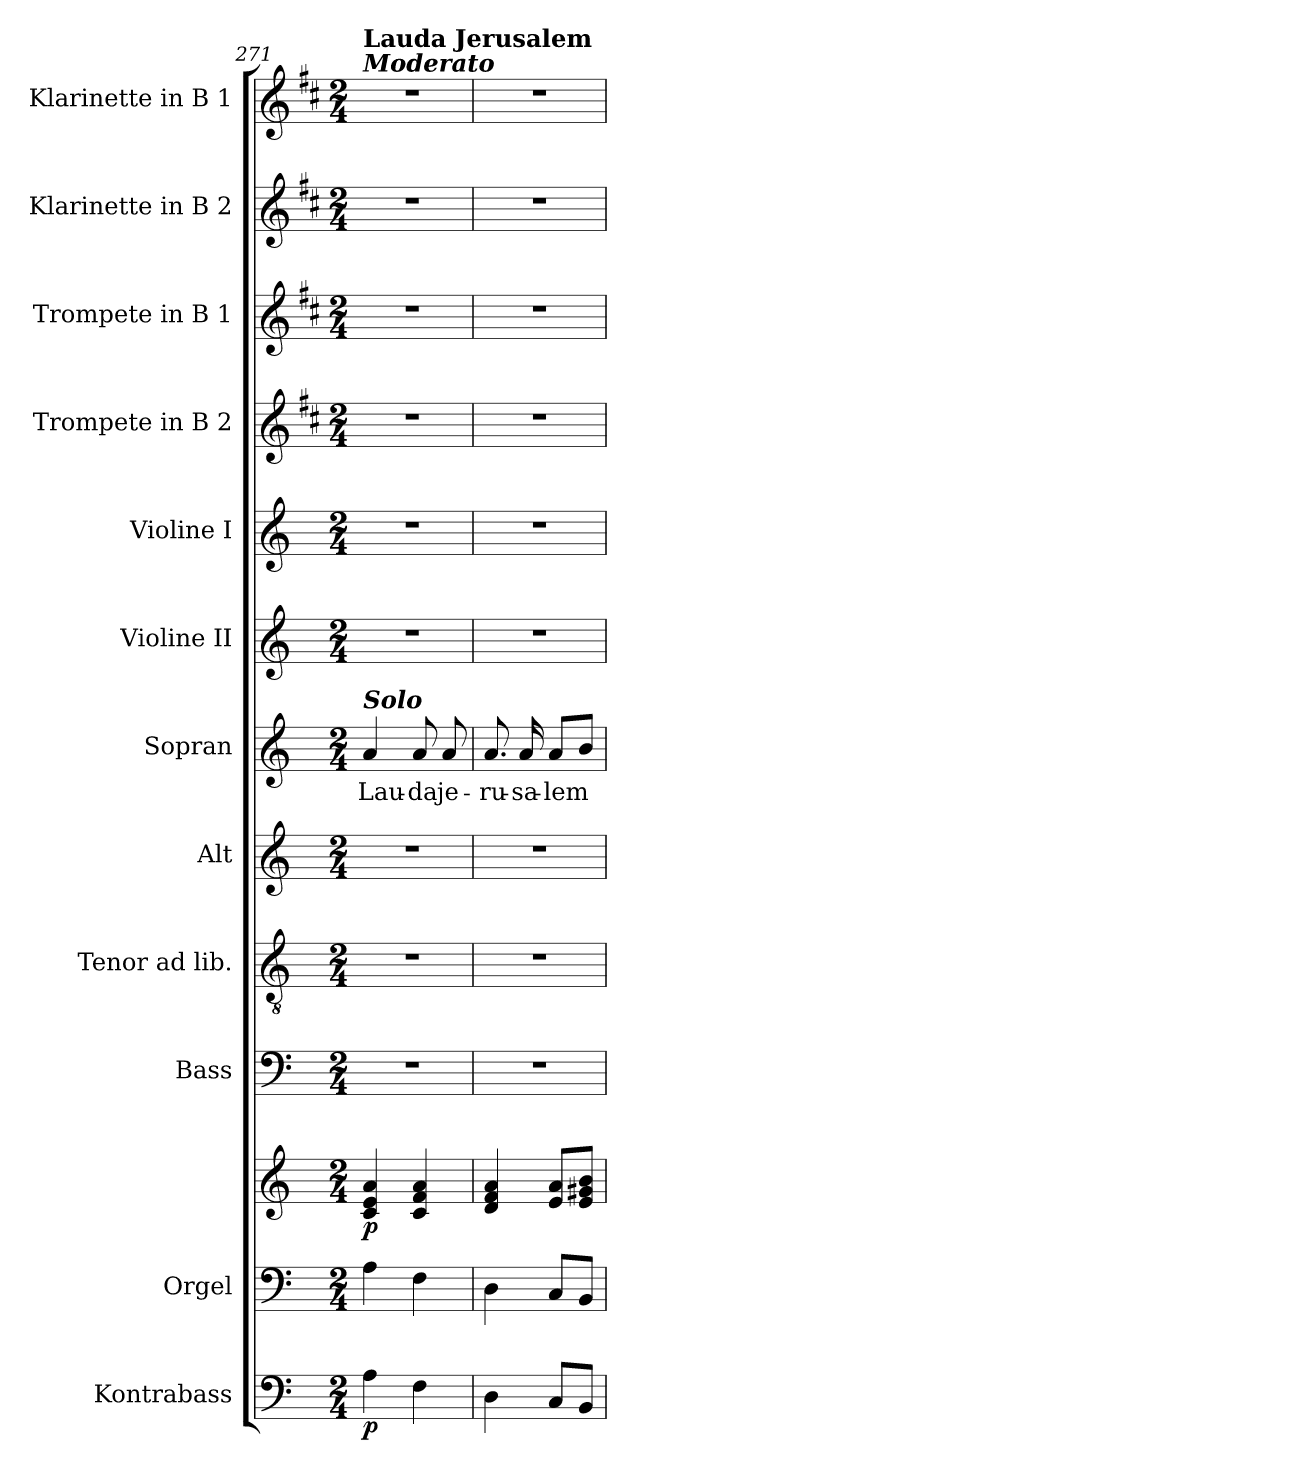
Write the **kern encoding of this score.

**kern	**dynam	**kern	**kern	**dynam	**kern	**kern	**kern	**kern	**text	**kern	**kern	**kern	**kern	**kern	**kern
*part12	*part12	*part11	*part11	*part11	*part10	*part9	*part8	*part7	*part7	*part6	*part5	*part4	*part3	*part2	*part1
*staff13	*staff13	*staff12	*staff11	*staff11/12	*staff10	*staff9	*staff8	*staff7	*staff7	*staff6	*staff5	*staff4	*staff3	*staff2	*staff1
*I"Kontrabass	*	*I"Orgel	*	*	*I"Bass	*I"Tenor ad lib.	*I"Alt	*I"Sopran	*	*I"Violine II	*I"Violine I	*I"Trompete in B 2	*I"Trompete in B 1	*I"Klarinette in B 2	*I"Klarinette in B 1
*I'Kb.	*	*I'Org.	*	*	*I'B	*I'T	*I'A	*I'S	*	*I'Vl. II	*I'Vl. I	*	*	*	*
!!LO:PB:g=z
*clefF4	*	*clefF4	*clefG2	*	*clefF4	*clefGv2	*clefG2	*clefG2	*	*clefG2	*clefG2	*clefG2	*clefG2	*clefG2	*clefG2
*ITrd7c12	*	*	*	*	*	*	*	*	*	*	*	*ITrd1c2	*ITrd1c2	*ITrd1c2	*ITrd1c2
*k[]	*	*k[]	*k[]	*	*k[]	*k[]	*k[]	*k[]	*	*k[]	*k[]	*k[]	*k[]	*k[]	*k[]
*C:	*	*C:	*C:	*	*C:	*C:	*C:	*C:	*	*C:	*C:	*C:	*C:	*C:	*C:
*M2/4	*	*M2/4	*M2/4	*	*M2/4	*M2/4	*M2/4	*M2/4	*	*M2/4	*M2/4	*M2/4	*M2/4	*M2/4	*M2/4
=271	=271	=271	=271	=271	=271	=271	=271	=271	=271	=271	=271	=271	=271	=271	=271
!	!	!	!	!	!	!	!	!	!	!	!	!	!	!	!LO:TX:a:Bi:t=Moderato
!	!	!	!	!	!	!	!	!	!	!	!	!	!	!	!LO:TX:a:B:t=Lauda Jerusalem
!	!	!	!	!	!	!	!	!LO:TX:a:Bi:t=Solo	!	!	!	!	!	!	!
!	!LO:DY:b	!	!	!LO:DY:b	!	!	!	!	!LO:LY:b	!	!	!	!	!	!
4AA\	p	4A\	4c/ 4e/ 4a/	p	2r	2r	2r	4a/	Lau-	2r	2r	2r	2r	2r	2r
!	!	!	!	!	!	!	!	!	!LO:LY:b	!	!	!	!	!	!
4FF\	.	4F\	4c/ 4f/ 4a/	.	.	.	.	8a/	-da	.	.	.	.	.	.
!	!	!	!	!	!	!	!	!	!LO:LY:b	!	!	!	!	!	!
.	.	.	.	.	.	.	.	8a/	je-	.	.	.	.	.	.
=272	=272	=272	=272	=272	=272	=272	=272	=272	=272	=272	=272	=272	=272	=272	=272
!	!	!	!	!	!	!	!	!	!LO:LY:b	!	!	!	!	!	!
4DD\	.	4D\	4d/ 4f/ 4a/	.	2r	2r	2r	8.a/	-ru-	2r	2r	2r	2r	2r	2r
!	!	!	!	!	!	!	!	!	!LO:LY:b	!	!	!	!	!	!
.	.	.	.	.	.	.	.	16a/	-sa-	.	.	.	.	.	.
!	!	!	!	!	!	!	!	!	!LO:LY:b	!	!	!	!	!	!
8CC/L	.	8C/L	8e/ 8a/L	.	.	.	.	8a/L	-lem	.	.	.	.	.	.
8BBB/J	.	8BB/J	8e/ 8g#X/ 8b/J	.	.	.	.	8b/J	.	.	.	.	.	.	.
=	=	=	=	=	=	=	=	=	=	=	=	=	=	=	=
*-	*-	*-	*-	*-	*-	*-	*-	*-	*-	*-	*-	*-	*-	*-	*-
